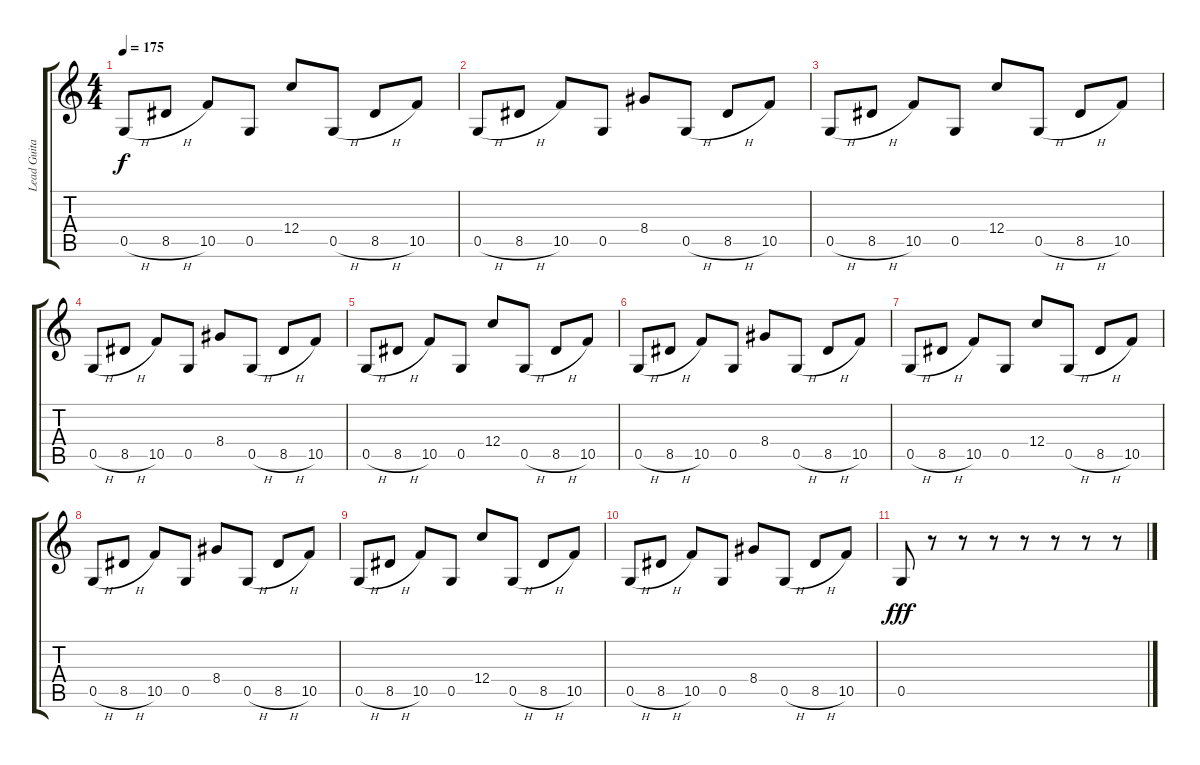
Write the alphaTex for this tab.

\track ("Lead Guitar" "Lead Guita") {instrument distortionguitar}
\staff {score tabs}
\tuning (D4 A3 F3 C3 G2 C2) {hide}
\ts (4 4)
\tempo 175
\clef g2
\ks c
0.5{h}.8{dy f} 8.5{h}.8 10.5.8 0.5.8 12.4.8 0.5{h}.8 8.5{h}.8 10.5.8 |
0.5{h}.8 8.5{h}.8 10.5.8 0.5.8 8.4.8 0.5{h}.8 8.5{h}.8 10.5.8 |
0.5{h}.8 8.5{h}.8 10.5.8 0.5.8 12.4.8 0.5{h}.8 8.5{h}.8 10.5.8 |
0.5{h}.8 8.5{h}.8 10.5.8 0.5.8 8.4.8 0.5{h}.8 8.5{h}.8 10.5.8 |
0.5{h}.8 8.5{h}.8 10.5.8 0.5.8 12.4.8 0.5{h}.8 8.5{h}.8 10.5.8 |
0.5{h}.8 8.5{h}.8 10.5.8 0.5.8 8.4.8 0.5{h}.8 8.5{h}.8 10.5.8 |
0.5{h}.8 8.5{h}.8 10.5.8 0.5.8 12.4.8 0.5{h}.8 8.5{h}.8 10.5.8 |
0.5{h}.8 8.5{h}.8 10.5.8 0.5.8 8.4.8 0.5{h}.8 8.5{h}.8 10.5.8 |
0.5{h}.8 8.5{h}.8 10.5.8 0.5.8 12.4.8 0.5{h}.8 8.5{h}.8 10.5.8 |
0.5{h}.8 8.5{h}.8 10.5.8 0.5.8 8.4.8 0.5{h}.8 8.5{h}.8 10.5.8 |
0.5.8{dy fff} r.8 r.8 r.8 r.8 r.8 r.8 r.8
